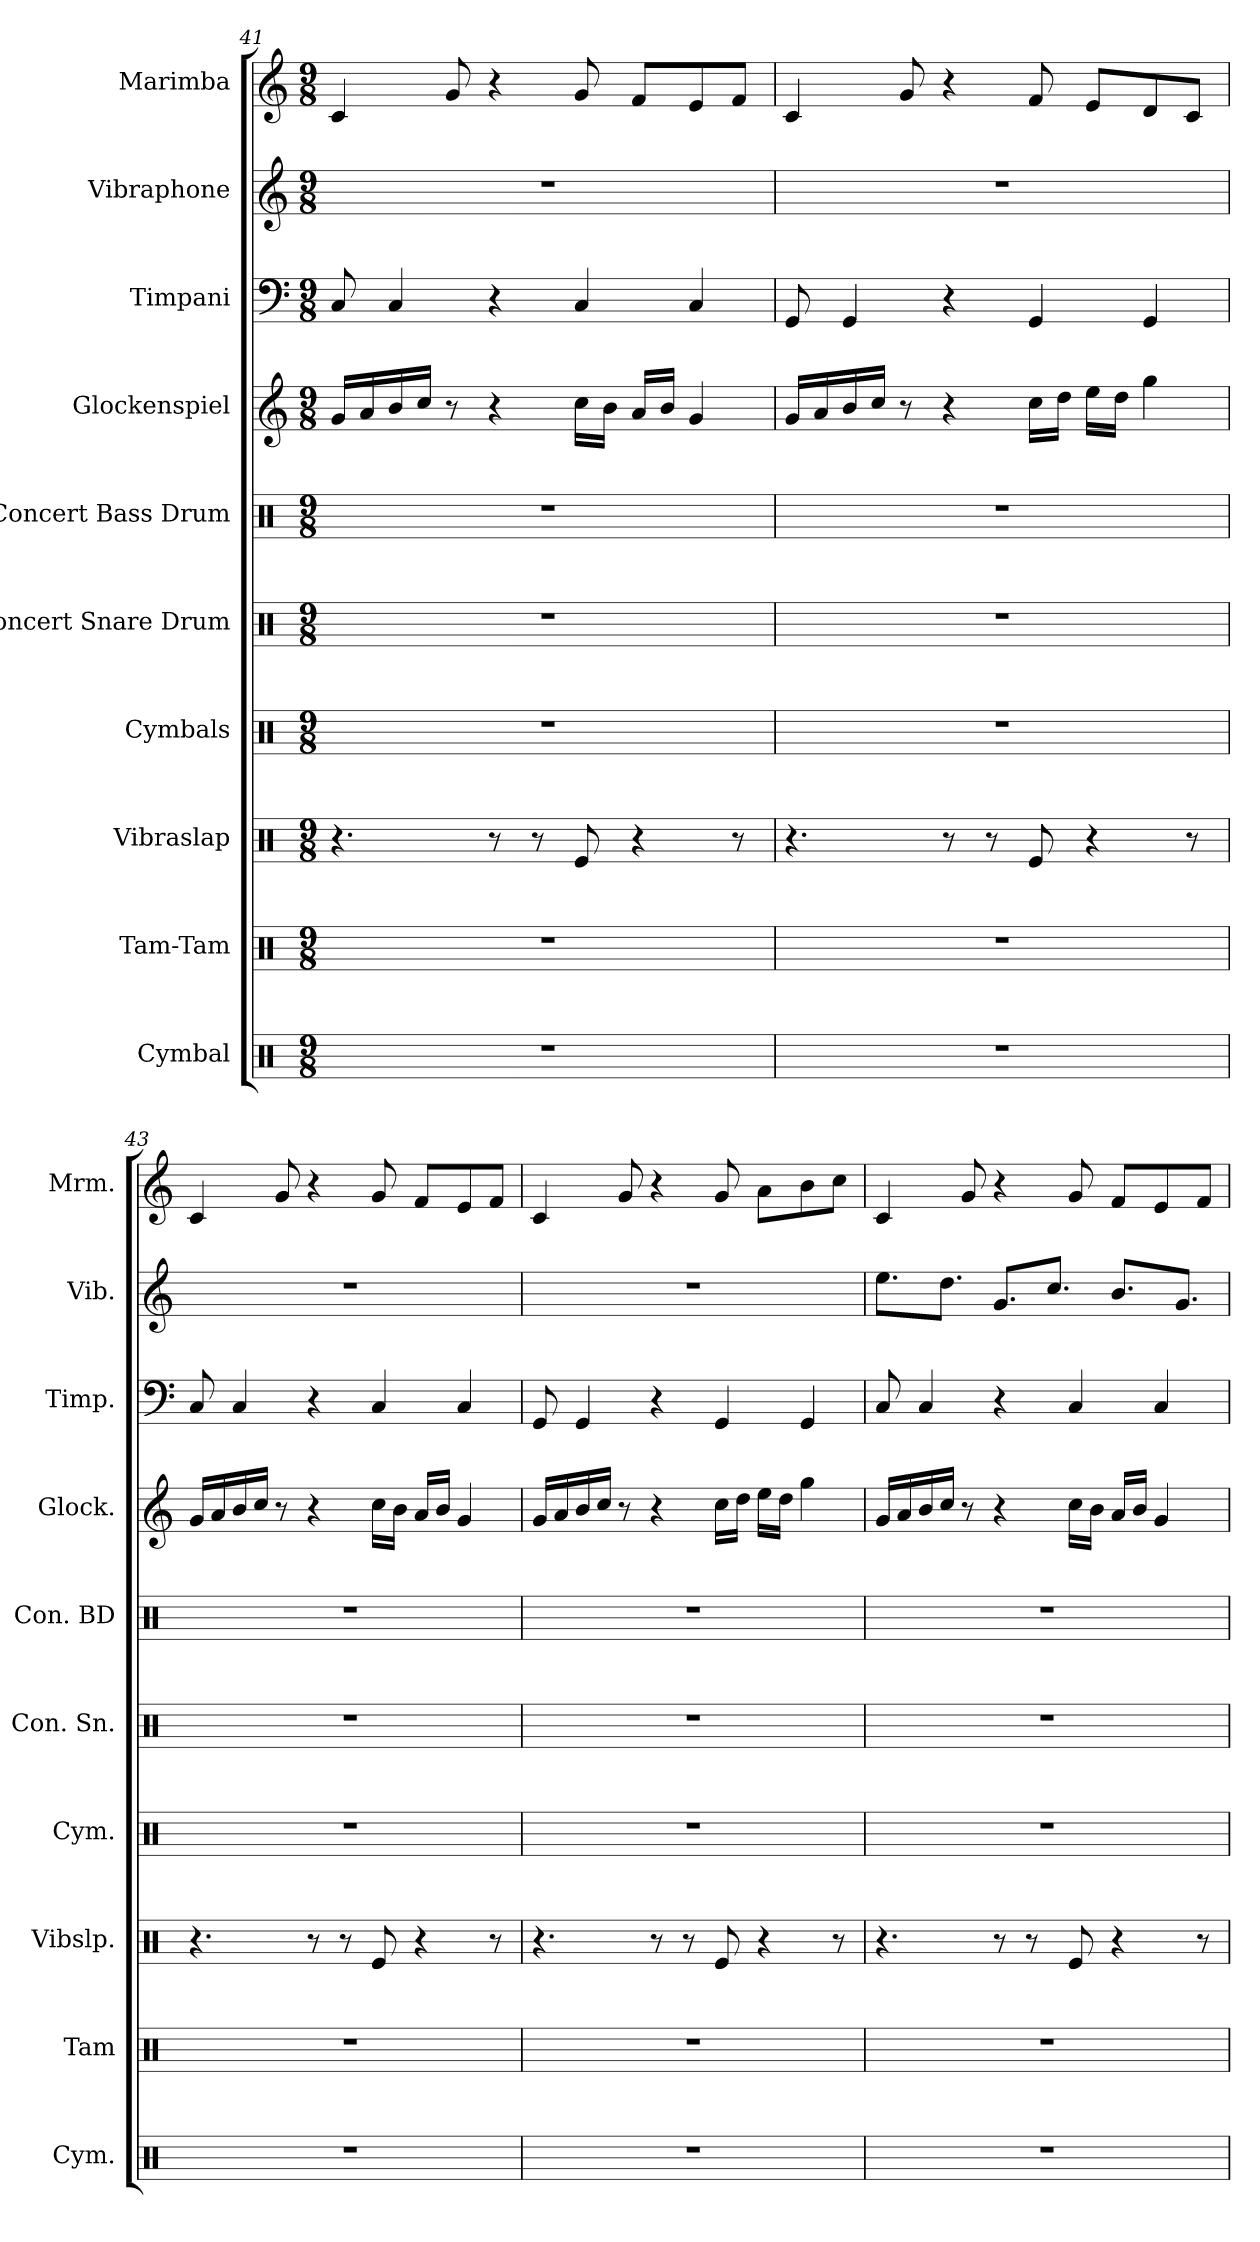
**kern	**kern	**kern	**kern	**kern	**kern	**kern	**kern	**kern	**kern
*part10	*part9	*part8	*part7	*part6	*part5	*part4	*part3	*part2	*part1
*staff10	*staff9	*staff8	*staff7	*staff6	*staff5	*staff4	*staff3	*staff2	*staff1
*I"Cymbal	*I"Tam-Tam	*I"Vibraslap	*I"Cymbals	*I"Concert Snare Drum	*I"Concert Bass Drum	*I"Glockenspiel	*I"Timpani	*I"Vibraphone	*I"Marimba
*I'Cym.	*I'Tam	*I'Vibslp.	*I'Cym.	*I'Con. Sn.	*I'Con. BD	*I'Glock.	*I'Timp.	*I'Vib.	*I'Mrm.
*clefX	*clefX	*clefX	*clefX	*clefX	*clefX	*clefG2	*clefF4	*clefG2	*clefG2
*	*	*	*	*	*	*ITrd-14c-24	*	*	*
*k[]	*k[]	*k[]	*k[]	*k[]	*k[]	*k[]	*k[]	*k[]	*k[]
*M9/8	*M9/8	*M9/8	*M9/8	*M9/8	*M9/8	*M9/8	*M9/8	*M9/8	*M9/8
=41	=41	=41	=41	=41	=41	=41	=41	=41	=41
8%9r	8%9r	4.r	8%9r	8%9r	8%9r	16ggg/LL	8C/	8%9r	4c/
.	.	.	.	.	.	16aaa/	.	.	.
.	.	.	.	.	.	16bbb/	4C/	.	.
.	.	.	.	.	.	16cccc/JJ	.	.	.
.	.	.	.	.	.	8r	.	.	8g/
.	.	8r	.	.	.	4r	4r	.	4r
.	.	8r	.	.	.	.	.	.	.
.	.	8Re/	.	.	.	16cccc\LL	4C/	.	8g/
.	.	.	.	.	.	16bbb\JJ	.	.	.
.	.	4r	.	.	.	16aaa/LL	.	.	8f/L
.	.	.	.	.	.	16bbb/JJ	.	.	.
.	.	.	.	.	.	4ggg/	4C/	.	8e/
.	.	8r	.	.	.	.	.	.	8f/J
!!LO:PB:g=z
=42	=42	=42	=42	=42	=42	=42	=42	=42	=42
8%9r	8%9r	4.r	8%9r	8%9r	8%9r	16ggg/LL	8GG/	8%9r	4c/
.	.	.	.	.	.	16aaa/	.	.	.
.	.	.	.	.	.	16bbb/	4GG/	.	.
.	.	.	.	.	.	16cccc/JJ	.	.	.
.	.	.	.	.	.	8r	.	.	8g/
.	.	8r	.	.	.	4r	4r	.	4r
.	.	8r	.	.	.	.	.	.	.
.	.	8Re/	.	.	.	16cccc\LL	4GG/	.	8f/
.	.	.	.	.	.	16dddd\JJ	.	.	.
.	.	4r	.	.	.	16eeee\LL	.	.	8e/L
.	.	.	.	.	.	16dddd\JJ	.	.	.
.	.	.	.	.	.	4gggg\	4GG/	.	8d/
.	.	8r	.	.	.	.	.	.	8c/J
=43	=43	=43	=43	=43	=43	=43	=43	=43	=43
8%9r	8%9r	4.r	8%9r	8%9r	8%9r	16ggg/LL	8C/	8%9r	4c/
.	.	.	.	.	.	16aaa/	.	.	.
.	.	.	.	.	.	16bbb/	4C/	.	.
.	.	.	.	.	.	16cccc/JJ	.	.	.
.	.	.	.	.	.	8r	.	.	8g/
.	.	8r	.	.	.	4r	4r	.	4r
.	.	8r	.	.	.	.	.	.	.
.	.	8Re/	.	.	.	16cccc\LL	4C/	.	8g/
.	.	.	.	.	.	16bbb\JJ	.	.	.
.	.	4r	.	.	.	16aaa/LL	.	.	8f/L
.	.	.	.	.	.	16bbb/JJ	.	.	.
.	.	.	.	.	.	4ggg/	4C/	.	8e/
.	.	8r	.	.	.	.	.	.	8f/J
=44	=44	=44	=44	=44	=44	=44	=44	=44	=44
8%9r	8%9r	4.r	8%9r	8%9r	8%9r	16ggg/LL	8GG/	8%9r	4c/
.	.	.	.	.	.	16aaa/	.	.	.
.	.	.	.	.	.	16bbb/	4GG/	.	.
.	.	.	.	.	.	16cccc/JJ	.	.	.
.	.	.	.	.	.	8r	.	.	8g/
.	.	8r	.	.	.	4r	4r	.	4r
.	.	8r	.	.	.	.	.	.	.
.	.	8Re/	.	.	.	16cccc\LL	4GG/	.	8g/
.	.	.	.	.	.	16dddd\JJ	.	.	.
.	.	4r	.	.	.	16eeee\LL	.	.	8a\L
.	.	.	.	.	.	16dddd\JJ	.	.	.
.	.	.	.	.	.	4gggg\	4GG/	.	8b\
.	.	8r	.	.	.	.	.	.	8cc\J
!!LO:PB:g=z
=45	=45	=45	=45	=45	=45	=45	=45	=45	=45
8%9r	8%9r	4.r	8%9r	8%9r	8%9r	16ggg/LL	8C/	8.ee\L	4c/
.	.	.	.	.	.	16aaa/	.	.	.
.	.	.	.	.	.	16bbb/	4C/	.	.
.	.	.	.	.	.	16cccc/JJ	.	8.dd\J	.
.	.	.	.	.	.	8r	.	.	8g/
.	.	8r	.	.	.	4r	4r	8.g/L	4r
.	.	8r	.	.	.	.	.	.	.
.	.	.	.	.	.	.	.	8.cc/J	.
.	.	8Re/	.	.	.	16cccc\LL	4C/	.	8g/
.	.	.	.	.	.	16bbb\JJ	.	.	.
.	.	4r	.	.	.	16aaa/LL	.	8.b/L	8f/L
.	.	.	.	.	.	16bbb/JJ	.	.	.
.	.	.	.	.	.	4ggg/	4C/	.	8e/
.	.	.	.	.	.	.	.	8.g/J	.
.	.	8r	.	.	.	.	.	.	8f/J
=	=	=	=	=	=	=	=	=	=
*-	*-	*-	*-	*-	*-	*-	*-	*-	*-
